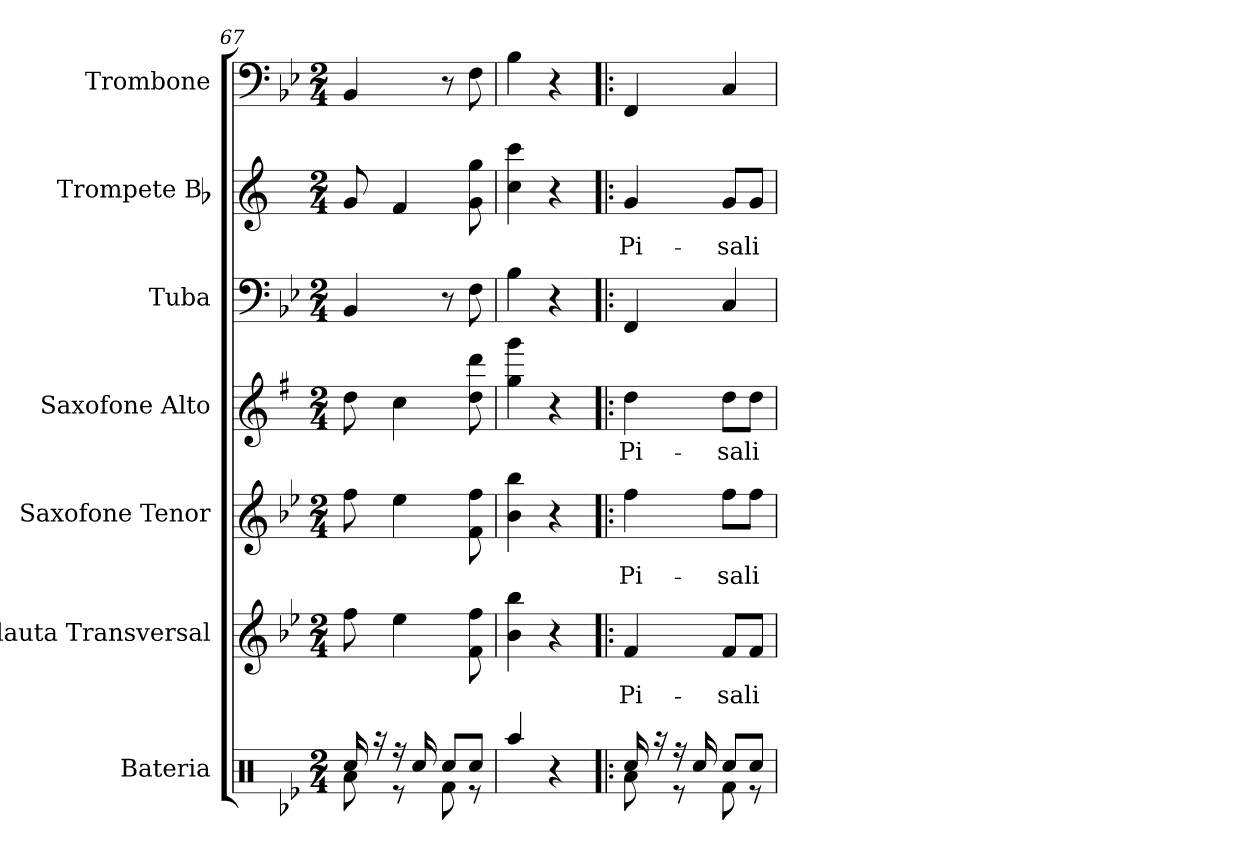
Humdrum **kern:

**kern	**kern	**text	**kern	**text	**kern	**text	**kern	**kern	**text	**kern
*part7	*part6	*part6	*part5	*part5	*part4	*part4	*part3	*part2	*part2	*part1
*staff7	*staff6	*staff6	*staff5	*staff5	*staff4	*staff4	*staff3	*staff2	*staff2	*staff1
*I"Bateria	*I"Flauta Transversal	*	*I"Saxofone Tenor	*	*I"Saxofone Alto	*	*I"Tuba	*I"Trompete Bb	*	*I"Trombone
*	*I'Fl	*	*	*	*	*	*I'Tba	*I'Tpt	*	*I'Trb
*clefX	*clefG2	*	*clefG2	*	*clefG2	*	*clefF4	*clefG2	*	*clefF4
*	*	*	*ITrd8c14	*	*ITrd5c9	*	*	*ITrd1c2	*	*
*k[b-e-]	*k[b-e-]	*	*k[b-e-]	*	*k[b-e-]	*	*k[b-e-]	*k[b-e-]	*	*k[b-e-]
*M2/4	*M2/4	*	*M2/4	*	*M2/4	*	*M2/4	*M2/4	*	*M2/4
=67	=67	=67	=67	=67	=67	=67	=67	=67	=67	=67
*^	*	*	*	*	*	*	*	*	*	*
16Rcc/	8Ra\	8ff\	.	8f\	.	8f\	.	4BB-/	8f/	.	4BB-/
16r	.	.	.	.	.	.	.	.	.	.	.
16r	8r	4ee-\	.	4e-\	.	4e-\	.	.	4e-/	.	.
16Rcc/	.	.	.	.	.	.	.	.	.	.	.
8Rcc/L	8Rf\	.	.	.	.	.	.	8r	.	.	8r
8Rcc/J	8r	8f\ 8ff\	.	8F\ 8f\	.	8f\ 8ff\	.	8F\	8f\ 8ff\	.	8F\
*v	*v	*	*	*	*	*	*	*	*	*	*
=68	=68	=68	=68	=68	=68	=68	=68	=68	=68	=68
4Raa/	4b-\ 4bb-\	.	4B-\ 4b-\	.	4b-\ 4bb-\	.	4B-\	4b-\ 4bb-\	.	4B-\
4r	4r	.	4r	.	4r	.	4r	4r	.	4r
=69!|:	=69!|:	=69!|:	=69!|:	=69!|:	=69!|:	=69!|:	=69!|:	=69!|:	=69!|:	=69!|:
*^	*	*	*	*	*	*	*	*	*	*
!	!	!	!LO:LY:b	!	!LO:LY:b	!	!LO:LY:b	!	!	!LO:LY:b	!
16Rcc/	8Ra\	4f/	Pi-	4f\	Pi-	4f\	Pi-	4FF/	4f/	Pi-	4FF/
16r	.	.	.	.	.	.	.	.	.	.	.
16r	8r	.	.	.	.	.	.	.	.	.	.
16Rcc/	.	.	.	.	.	.	.	.	.	.	.
!	!	!	!LO:LY:b	!	!LO:LY:b	!	!LO:LY:b	!	!	!LO:LY:b	!
8Rcc/L	8Rf\	8f/L	-sa	8f\L	-sa	8f\L	-sa	4C/	8f/L	-sa	4C/
!	!	!	!LO:LY:b	!	!LO:LY:b	!	!LO:LY:b	!	!	!LO:LY:b	!
8Rcc/J	8r	8f/J	li-	8f\J	li-	8f\J	li-	.	8f/J	li-	.
*v	*v	*	*	*	*	*	*	*	*	*	*
=	=	=	=	=	=	=	=	=	=	=
*-	*-	*-	*-	*-	*-	*-	*-	*-	*-	*-
